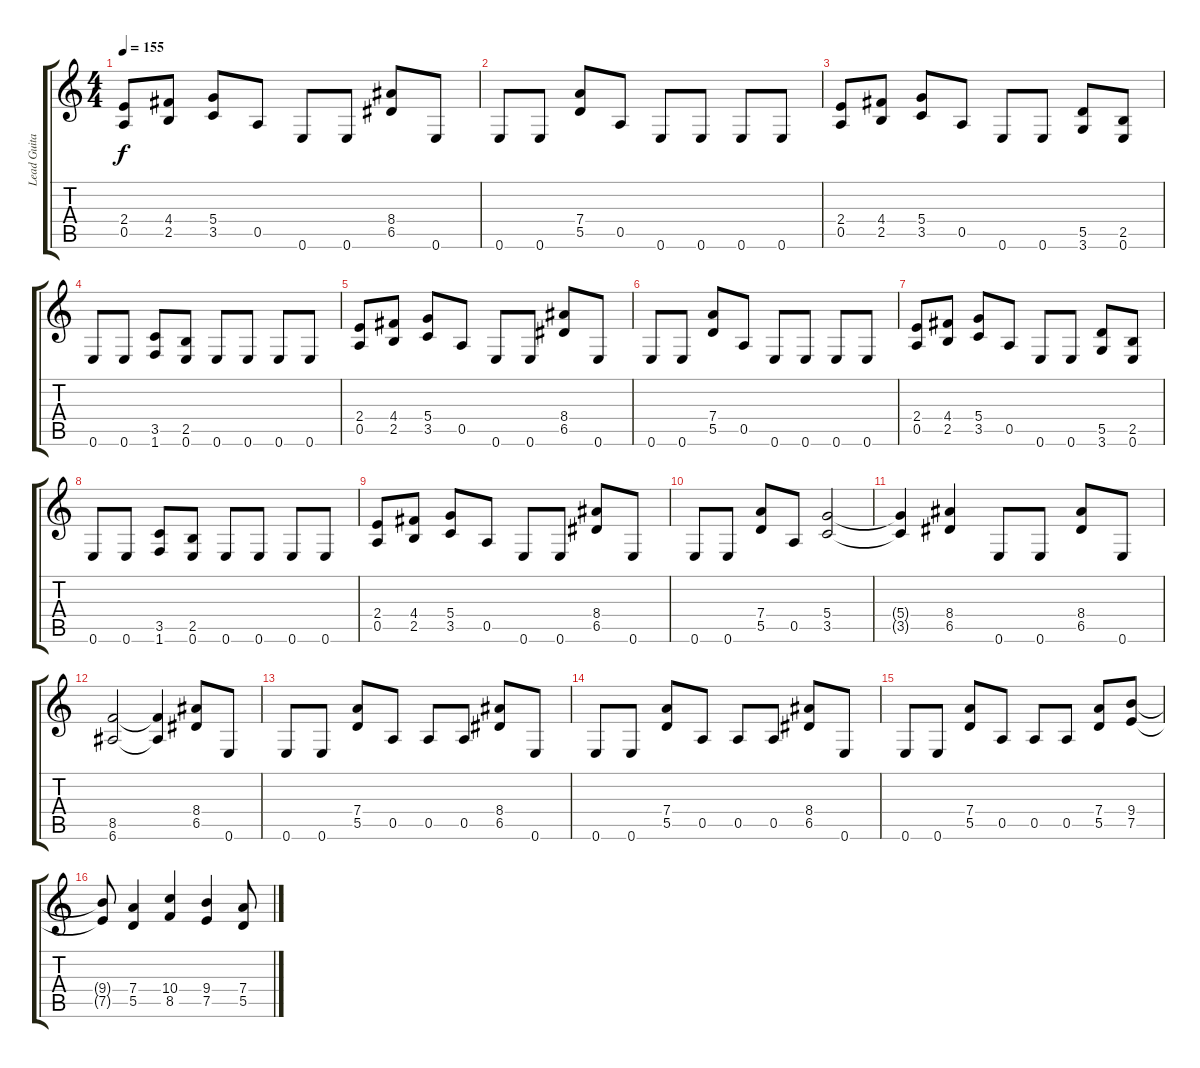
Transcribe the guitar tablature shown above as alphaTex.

\track ("Lead Guitar" "Lead Guita") {instrument distortionguitar}
\staff {score tabs}
\tuning (E4 B3 G3 D3 A2 E2) {hide}
\ts (4 4)
\tempo 155
\clef g2
\ks c
(2.4 0.5).8{dy f} (4.4 2.5).8 (5.4 3.5).8 0.5.8 0.6.8 0.6.8 (8.4 6.5).8 0.6.8 |
0.6.8 0.6.8 (7.4 5.5).8 0.5.8 0.6.8 0.6.8 0.6.8 0.6.8 |
(2.4 0.5).8 (4.4 2.5).8 (5.4 3.5).8 0.5.8 0.6.8 0.6.8 (5.5 3.6).8 (2.5 0.6).8 |
0.6.8 0.6.8 (3.5 1.6).8 (2.5 0.6).8 0.6.8 0.6.8 0.6.8 0.6.8 |
(2.4 0.5).8 (4.4 2.5).8 (5.4 3.5).8 0.5.8 0.6.8 0.6.8 (8.4 6.5).8 0.6.8 |
0.6.8 0.6.8 (7.4 5.5).8 0.5.8 0.6.8 0.6.8 0.6.8 0.6.8 |
(2.4 0.5).8 (4.4 2.5).8 (5.4 3.5).8 0.5.8 0.6.8 0.6.8 (5.5 3.6).8 (2.5 0.6).8 |
0.6.8 0.6.8 (3.5 1.6).8 (2.5 0.6).8 0.6.8 0.6.8 0.6.8 0.6.8 |
(2.4 0.5).8 (4.4 2.5).8 (5.4 3.5).8 0.5.8 0.6.8 0.6.8 (8.4 6.5).8 0.6.8 |
0.6.8 0.6.8 (7.4 5.5).8 0.5.8 (5.4 3.5).2 |
(5.4{t} 3.5{t}).4 (8.4 6.5).4 0.6.8 0.6.8 (8.4 6.5).8 0.6.8 |
(8.5 6.6).2 (8.5{t} 6.6{t}).4 (8.4 6.5).8 0.6.8 |
0.6.8 0.6.8 (7.4 5.5).8 0.5.8 0.5.8 0.5.8 (8.4 6.5).8 0.6.8 |
0.6.8 0.6.8 (7.4 5.5).8 0.5.8 0.5.8 0.5.8 (8.4 6.5).8 0.6.8 |
0.6.8 0.6.8 (7.4 5.5).8 0.5.8 0.5.8 0.5.8 (7.4 5.5).8 (9.4 7.5).8 |
(9.4{t} 7.5{t}).8 (7.4 5.5).4 (10.4 8.5).4 (9.4 7.5).4 (7.4 5.5).8
